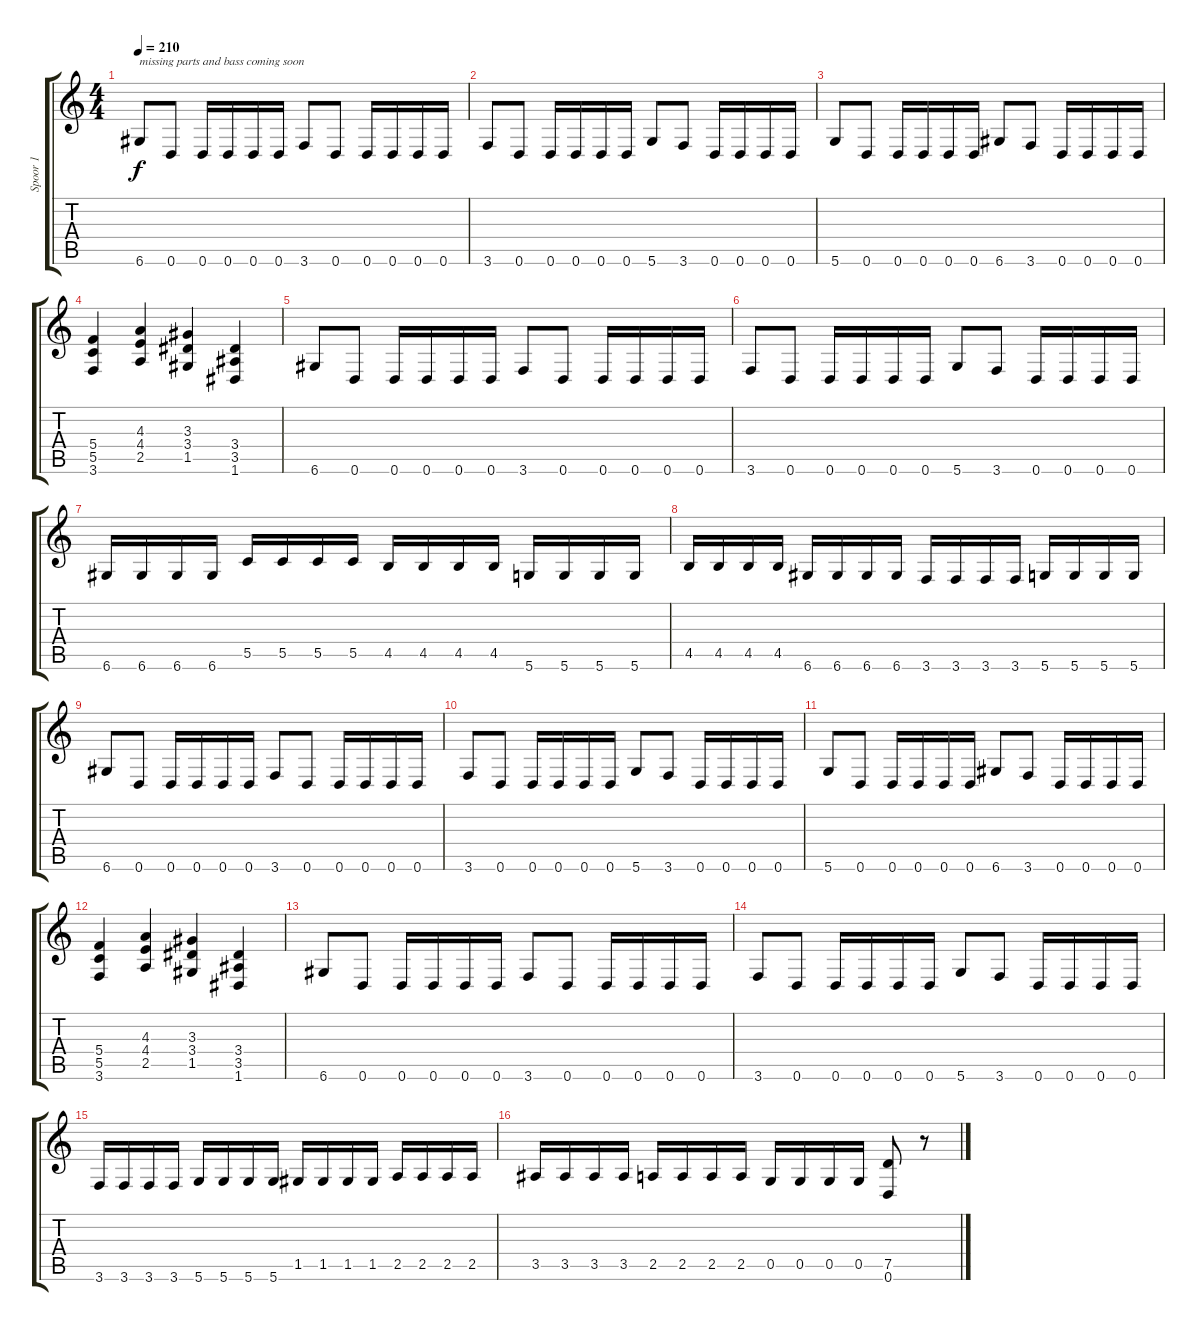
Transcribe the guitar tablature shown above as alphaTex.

\track ("Spoor 1" "Spoor 1") {instrument distortionguitar}
\staff {score tabs}
\tuning (D4 A3 F3 C3 G2 D2) {hide}
\ts (4 4)
\tempo 210
\clef g2
\ks c
6.6.8{txt "missing parts and bass coming soon" dy f instrument distortionguitar} 0.6.8 0.6.16 0.6.16 0.6.16 0.6.16 3.6.8 0.6.8 0.6.16 0.6.16 0.6.16 0.6.16 |
3.6.8 0.6.8 0.6.16 0.6.16 0.6.16 0.6.16 5.6.8 3.6.8 0.6.16 0.6.16 0.6.16 0.6.16 |
5.6.8 0.6.8 0.6.16 0.6.16 0.6.16 0.6.16 6.6.8 3.6.8 0.6.16 0.6.16 0.6.16 0.6.16 |
(5.4 5.5 3.6).4 (4.3 4.4 2.5).4 (3.3 3.4 1.5).4 (3.4 3.5 1.6).4 |
6.6.8 0.6.8 0.6.16 0.6.16 0.6.16 0.6.16 3.6.8 0.6.8 0.6.16 0.6.16 0.6.16 0.6.16 |
3.6.8 0.6.8 0.6.16 0.6.16 0.6.16 0.6.16 5.6.8 3.6.8 0.6.16 0.6.16 0.6.16 0.6.16 |
6.6.16 6.6.16 6.6.16 6.6.16 5.5.16 5.5.16 5.5.16 5.5.16 4.5.16 4.5.16 4.5.16 4.5.16 5.6.16 5.6.16 5.6.16 5.6.16 |
4.5.16 4.5.16 4.5.16 4.5.16 6.6.16 6.6.16 6.6.16 6.6.16 3.6.16 3.6.16 3.6.16 3.6.16 5.6.16 5.6.16 5.6.16 5.6.16 |
6.6.8 0.6.8 0.6.16 0.6.16 0.6.16 0.6.16 3.6.8 0.6.8 0.6.16 0.6.16 0.6.16 0.6.16 |
3.6.8 0.6.8 0.6.16 0.6.16 0.6.16 0.6.16 5.6.8 3.6.8 0.6.16 0.6.16 0.6.16 0.6.16 |
5.6.8 0.6.8 0.6.16 0.6.16 0.6.16 0.6.16 6.6.8 3.6.8 0.6.16 0.6.16 0.6.16 0.6.16 |
(5.4 5.5 3.6).4 (4.3 4.4 2.5).4 (3.3 3.4 1.5).4 (3.4 3.5 1.6).4 |
6.6.8 0.6.8 0.6.16 0.6.16 0.6.16 0.6.16 3.6.8 0.6.8 0.6.16 0.6.16 0.6.16 0.6.16 |
3.6.8 0.6.8 0.6.16 0.6.16 0.6.16 0.6.16 5.6.8 3.6.8 0.6.16 0.6.16 0.6.16 0.6.16 |
3.6.16 3.6.16 3.6.16 3.6.16 5.6.16 5.6.16 5.6.16 5.6.16 1.5.16 1.5.16 1.5.16 1.5.16 2.5.16 2.5.16 2.5.16 2.5.16 |
3.5.16 3.5.16 3.5.16 3.5.16 2.5.16 2.5.16 2.5.16 2.5.16 0.5.16 0.5.16 0.5.16 0.5.16 (7.5 0.6).8 r.8
